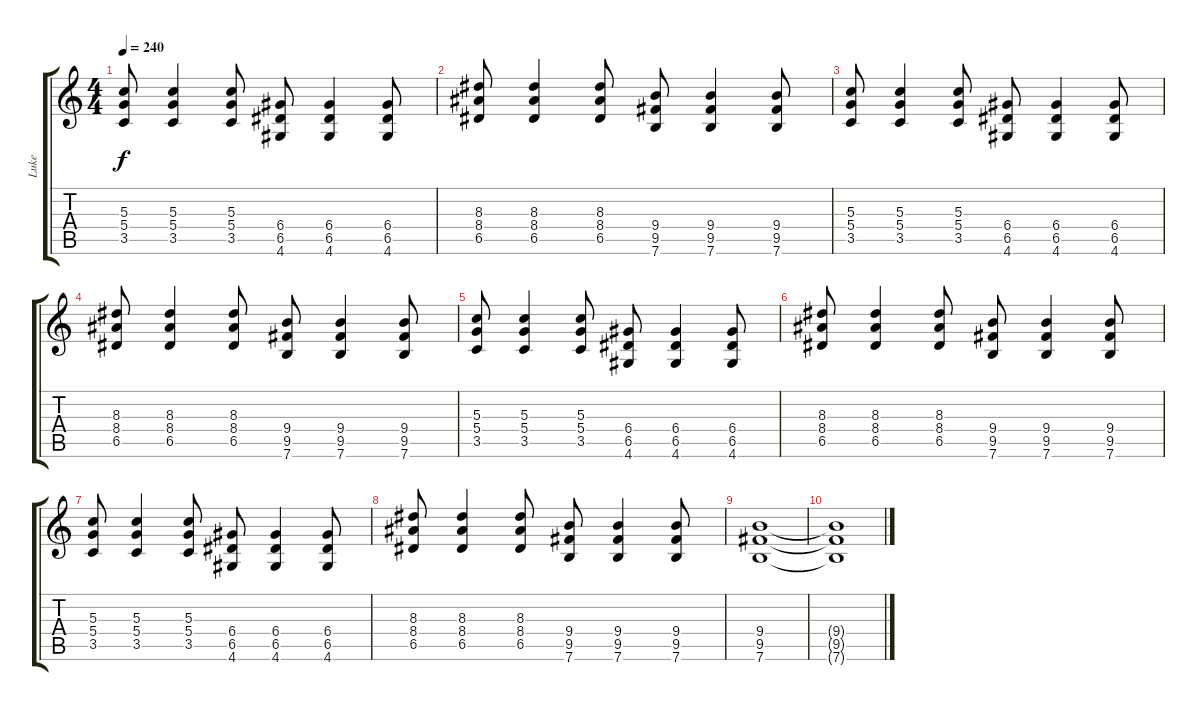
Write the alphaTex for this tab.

\track ("Luke" "Luke") {instrument distortionguitar}
\staff {score tabs}
\tuning (E4 B3 G3 D3 A2 E2) {hide}
\ts (4 4)
\tempo 240
\clef g2
\ks c
(5.3 5.4 3.5).8{dy f} (5.3 5.4 3.5).4 (5.3 5.4 3.5).8 (6.4 6.5 4.6).8 (6.4 6.5 4.6).4 (6.4 6.5 4.6).8 |
(8.3 8.4 6.5).8 (8.3 8.4 6.5).4 (8.3 8.4 6.5).8 (9.4 9.5 7.6).8 (9.4 9.5 7.6).4 (9.4 9.5 7.6).8 |
(5.3 5.4 3.5).8 (5.3 5.4 3.5).4 (5.3 5.4 3.5).8 (6.4 6.5 4.6).8 (6.4 6.5 4.6).4 (6.4 6.5 4.6).8 |
(8.3 8.4 6.5).8 (8.3 8.4 6.5).4 (8.3 8.4 6.5).8 (9.4 9.5 7.6).8 (9.4 9.5 7.6).4 (9.4 9.5 7.6).8 |
(5.3 5.4 3.5).8 (5.3 5.4 3.5).4 (5.3 5.4 3.5).8 (6.4 6.5 4.6).8 (6.4 6.5 4.6).4 (6.4 6.5 4.6).8 |
(8.3 8.4 6.5).8 (8.3 8.4 6.5).4 (8.3 8.4 6.5).8 (9.4 9.5 7.6).8 (9.4 9.5 7.6).4 (9.4 9.5 7.6).8 |
(5.3 5.4 3.5).8 (5.3 5.4 3.5).4 (5.3 5.4 3.5).8 (6.4 6.5 4.6).8 (6.4 6.5 4.6).4 (6.4 6.5 4.6).8 |
(8.3 8.4 6.5).8 (8.3 8.4 6.5).4 (8.3 8.4 6.5).8 (9.4 9.5 7.6).8 (9.4 9.5 7.6).4 (9.4 9.5 7.6).8 |
(9.4 9.5 7.6).1 |
(9.4{t} 9.5{t} 7.6{t}).1
